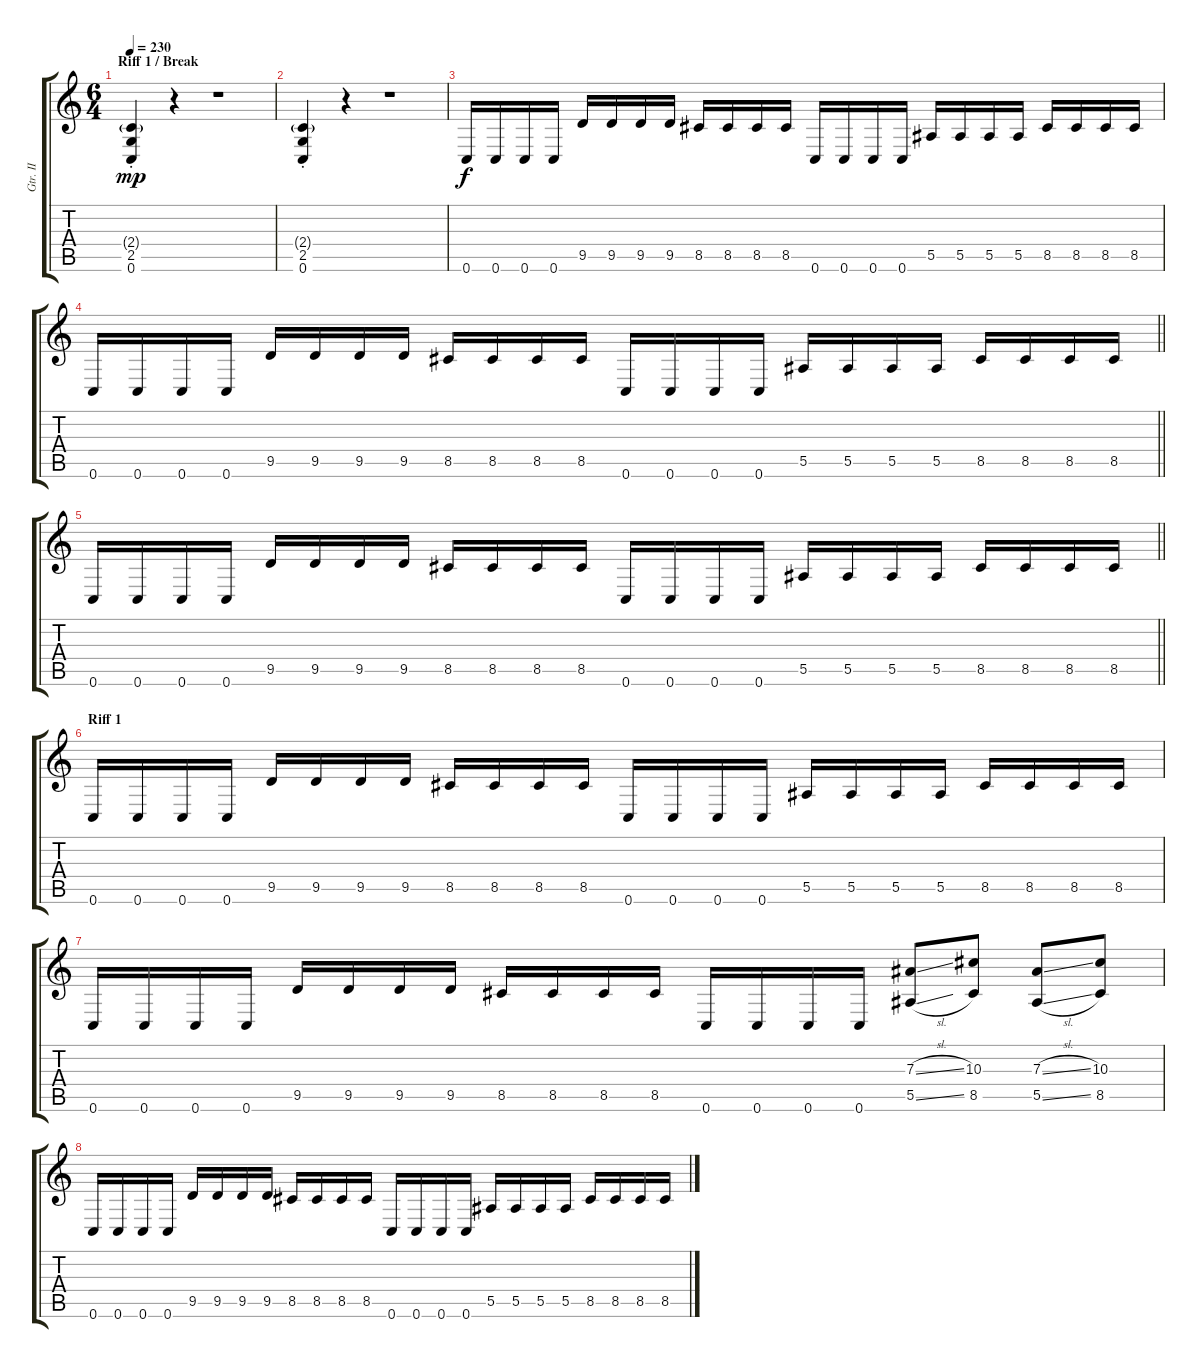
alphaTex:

\track ("Gtr. II" "Gtr. II") {instrument distortionguitar}
\staff {score tabs}
\tuning (C4 G3 Eb3 Bb2 F2 C2) {hide}
\ts (6 4)
\section ("" "Riff 1 / Break")
\tempo 230
\clef g2
\ks c
(2.4{g st} 2.5{st} 0.6{st}).4{dy mp} r.4 r.1 |
(2.4{g st} 2.5{st} 0.6{st}).4 r.4 r.1 |
0.6.16{dy f} 0.6.16 0.6.16 0.6.16 9.5.16 9.5.16 9.5.16 9.5.16 8.5.16 8.5.16 8.5.16 8.5.16 0.6.16 0.6.16 0.6.16 0.6.16 5.5.16 5.5.16 5.5.16 5.5.16 8.5.16 8.5.16 8.5.16 8.5.16 |
\barLineRight lightlight
0.6.16 0.6.16 0.6.16 0.6.16 9.5.16 9.5.16 9.5.16 9.5.16 8.5.16 8.5.16 8.5.16 8.5.16 0.6.16 0.6.16 0.6.16 0.6.16 5.5.16 5.5.16 5.5.16 5.5.16 8.5.16 8.5.16 8.5.16 8.5.16 |
\section ("" "")
\barLineRight lightlight
0.6.16 0.6.16 0.6.16 0.6.16 9.5.16 9.5.16 9.5.16 9.5.16 8.5.16 8.5.16 8.5.16 8.5.16 0.6.16 0.6.16 0.6.16 0.6.16 5.5.16 5.5.16 5.5.16 5.5.16 8.5.16 8.5.16 8.5.16 8.5.16 |
\section ("" "Riff 1")
0.6.16 0.6.16 0.6.16 0.6.16 9.5.16 9.5.16 9.5.16 9.5.16 8.5.16 8.5.16 8.5.16 8.5.16 0.6.16 0.6.16 0.6.16 0.6.16 5.5.16 5.5.16 5.5.16 5.5.16 8.5.16 8.5.16 8.5.16 8.5.16 |
0.6.16 0.6.16 0.6.16 0.6.16 9.5.16 9.5.16 9.5.16 9.5.16 8.5.16 8.5.16 8.5.16 8.5.16 0.6.16 0.6.16 0.6.16 0.6.16 (7.3{sl} 5.5{sl}).8 (10.3 8.5).8 (7.3{sl} 5.5{sl}).8 (10.3 8.5).8 |
0.6.16 0.6.16 0.6.16 0.6.16 9.5.16 9.5.16 9.5.16 9.5.16 8.5.16 8.5.16 8.5.16 8.5.16 0.6.16 0.6.16 0.6.16 0.6.16 5.5.16 5.5.16 5.5.16 5.5.16 8.5.16 8.5.16 8.5.16 8.5.16
